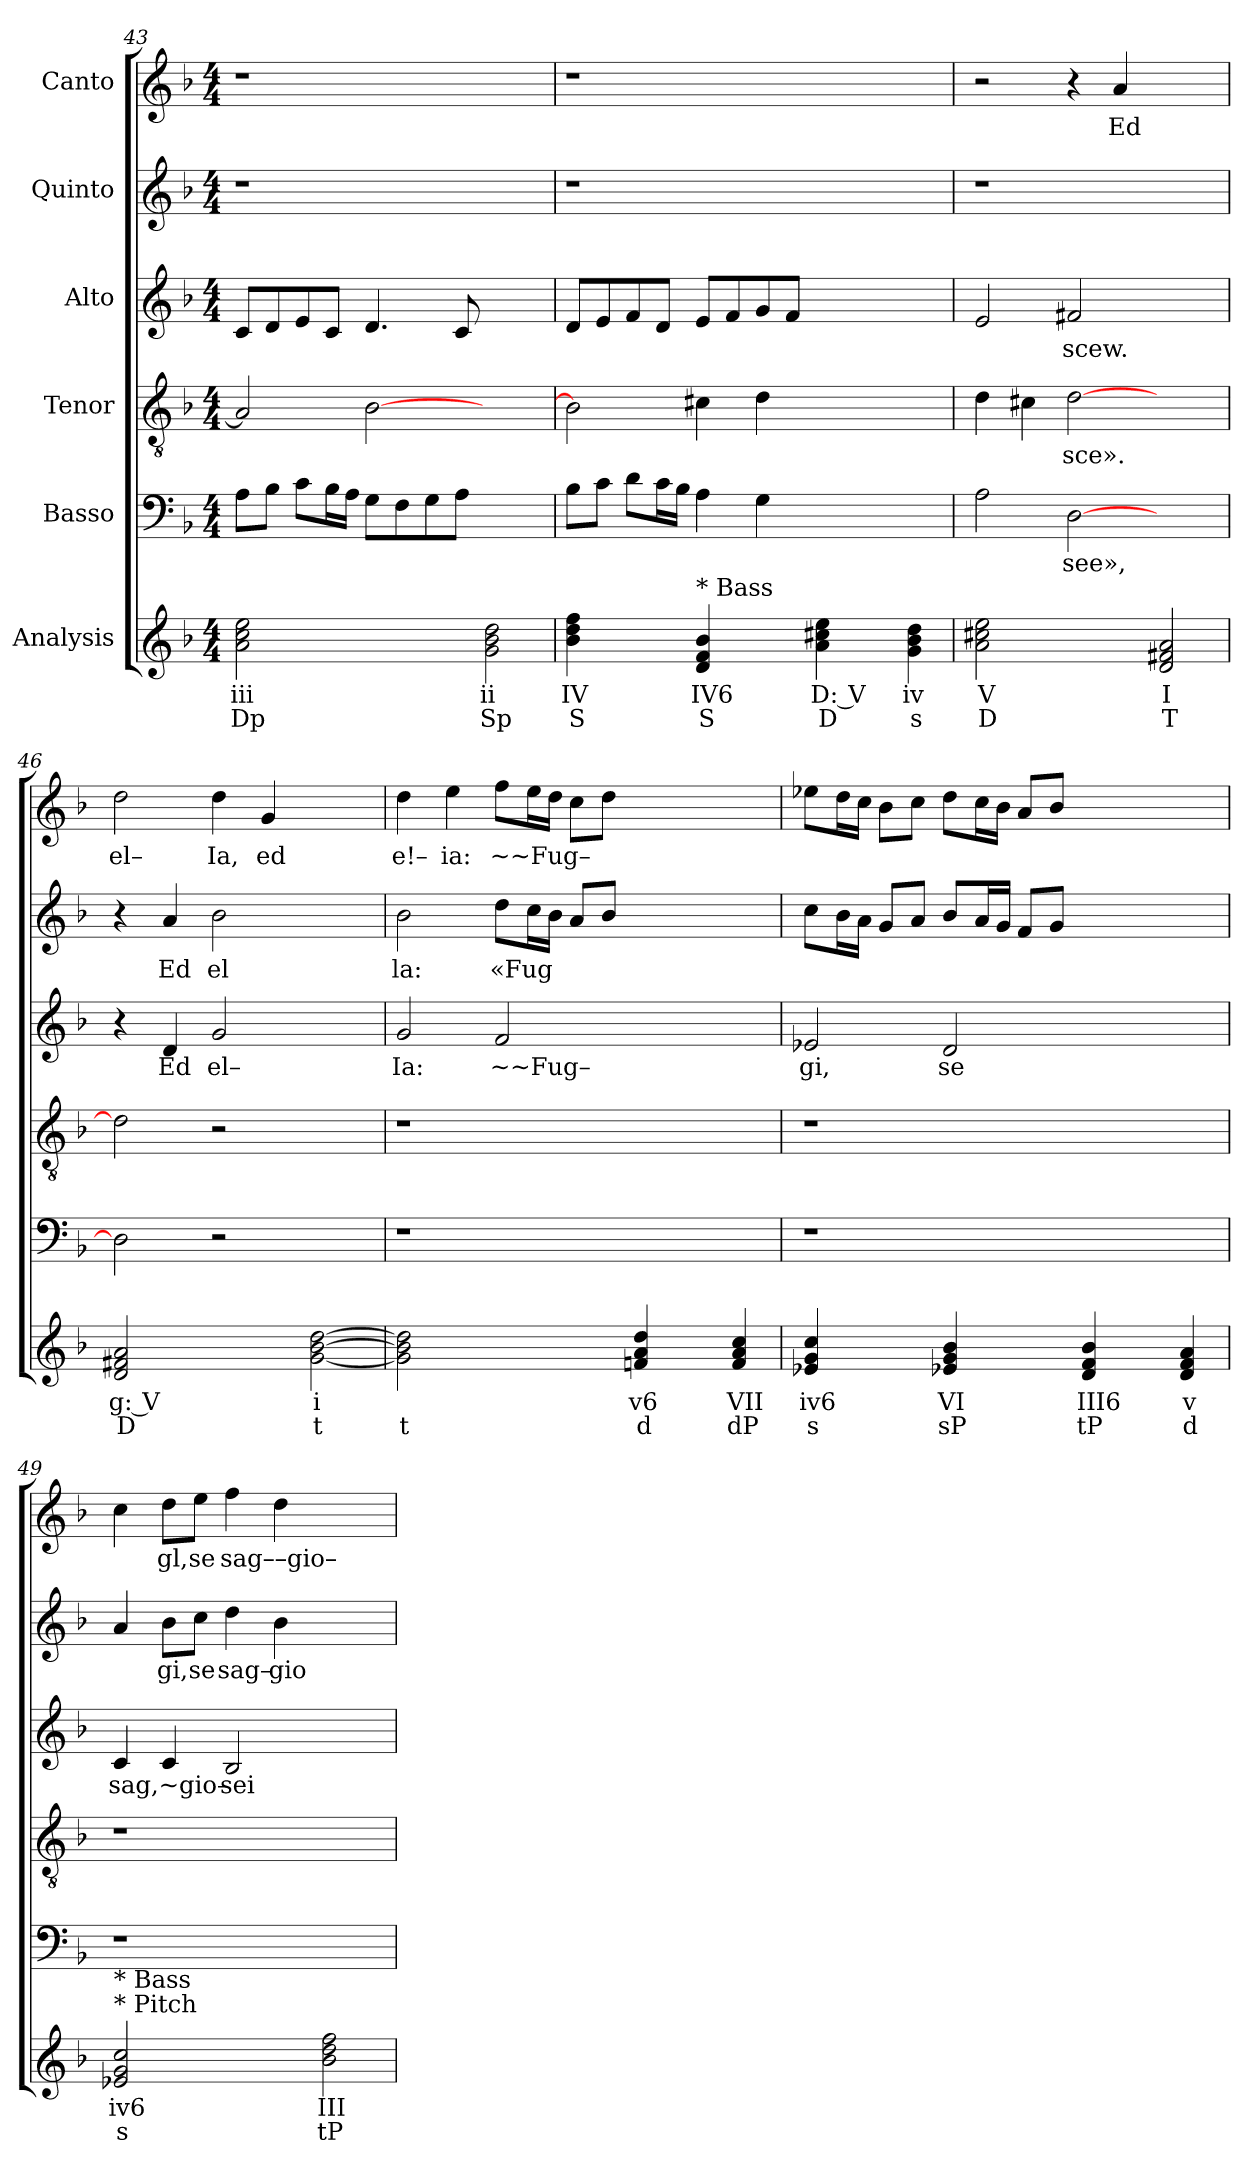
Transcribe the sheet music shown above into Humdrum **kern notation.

**kern	**text	**text	**kern	**text	**kern	**text	**kern	**text	**kern	**text	**kern	**text
*part6	*part6	*part6	*part5	*part5	*part4	*part4	*part3	*part3	*part2	*part2	*part1	*part1
*staff6	*staff6	*staff6	*staff5	*staff5	*staff4	*staff4	*staff3	*staff3	*staff2	*staff2	*staff1	*staff1
*I"Analysis	*	*	*I"Basso	*	*I"Tenor	*	*I"Alto	*	*I"Quinto	*	*I"Canto	*
*	*	*	*clefF4	*	*clefGv2	*	*clefG2	*	*clefG2	*	*clefG2	*
*k[b-]	*	*	*k[b-]	*	*k[b-]	*	*k[b-]	*	*k[b-]	*	*k[b-]	*
*	*	*	*F:	*	*F:	*	*F:	*	*F:	*	*F:	*
*M4/4	*	*	*M4/4	*	*M4/4	*	*M4/4	*	*M4/4	*	*M4/4	*
=43	=43	=43	=43	=43	=43	=43	=43	=43	=43	=43	=43	=43
2a 2cc 2ee	iii	Dp	8A\L	.	2A/]	.	8c/L	.	1r	.	1r	.
.	.	.	8B-\J	.	.	.	8d/	.	.	.	.	.
.	.	.	8c\L	.	.	.	8e/	.	.	.	.	.
.	.	.	16B-\L	.	.	.	8c/J	.	.	.	.	.
.	.	.	16A\JJ	.	.	.	.	.	.	.	.	.
2ryy	.	.	8G\L	.	[2B-\	.	4.d/	.	.	.	.	.
.	.	.	8F\	.	.	.	.	.	.	.	.	.
.	.	.	8G\	.	.	.	.	.	.	.	.	.
.	.	.	8A\J	.	.	.	8c/	.	.	.	.	.
2g 2b- 2dd	ii	Sp	2ryy	.	2ryy	.	2ryy	.	2ryy	.	2ryy	.
=44	=44	=44	=44	=44	=44	=44	=44	=44	=44	=44	=44	=44
4b- 4dd 4ff	IV	S	8B-\L	.	2B-\]	.	8d/L	.	1r	.	1r	.
.	.	.	8c\J	.	.	.	8e/	.	.	.	.	.
4ryy	.	.	8d\L	.	.	.	8f/	.	.	.	.	.
.	.	.	16c\L	.	.	.	8d/J	.	.	.	.	.
.	.	.	16B-\JJ	.	.	.	.	.	.	.	.	.
!LO:TX:a:t=* Bass	!	!	!	!	!	!	!	!	!	!	!	!
4d 4f 4b-	IV6	S	4A\	.	4c#X\	.	8e/L	.	.	.	.	.
.	.	.	.	.	.	.	8f/	.	.	.	.	.
4ryy	.	.	4G\	.	4d\	.	8g/	.	.	.	.	.
.	.	.	.	.	.	.	8f/J	.	.	.	.	.
4a 4cc#X 4ee	D: V	D	2.ryy	.	2.ryy	.	2.ryy	.	2.ryy	.	2.ryy	.
4ryy	.	.	.	.	.	.	.	.	.	.	.	.
4g 4b- 4dd	iv	s	.	.	.	.	.	.	.	.	.	.
=45	=45	=45	=45	=45	=45	=45	=45	=45	=45	=45	=45	=45
2a 2cc#X 2ee	V	D	2A\	.	4d\	.	2e/	.	1r	.	2r	.
.	.	.	.	.	4c#X\	.	.	.	.	.	.	.
!	!	!	!	!LO:LY:b	!	!	!	!	!	!	!	!
!	!	!	!	!	!	!LO:LY:b	!	!	!	!	!	!
!	!	!	!	!	!	!	!	!LO:LY:b	!	!	!	!
2ryy	.	.	[2D\	see»,	[2d\	sce».	2f#X/	scew.	.	.	4r	.
!	!	!	!	!	!	!	!	!	!	!	!	!LO:LY:b
.	.	.	.	.	.	.	.	.	.	.	4a/	Ed
2d 2f#X 2a	I	T	2ryy	.	2ryy	.	2ryy	.	2ryy	.	2ryy	.
=46	=46	=46	=46	=46	=46	=46	=46	=46	=46	=46	=46	=46
!	!	!	!	!	!	!	!	!	!	!	!	!LO:LY:b
2d 2f#X 2a	g: V	D	2D\]	.	2d\]	.	4r	.	4r	.	2dd\	el–
!	!	!	!	!	!	!	!	!LO:LY:b	!	!	!	!
!	!	!	!	!	!	!	!	!	!	!LO:LY:b	!	!
.	.	.	.	.	.	.	4d/	Ed	4a/	Ed	.	.
!	!	!	!	!	!	!	!	!LO:LY:b	!	!	!	!
!	!	!	!	!	!	!	!	!	!	!LO:LY:b	!	!
!	!	!	!	!	!	!	!	!	!	!	!	!LO:LY:b
2ryy	.	.	2r	.	2r	.	2g/	el–	2b-\	el	4dd\	Ia,
!	!	!	!	!	!	!	!	!	!	!	!	!LO:LY:b
.	.	.	.	.	.	.	.	.	.	.	4g/	ed
[2g [2b- [2dd	i	t	2ryy	.	2ryy	.	2ryy	.	2ryy	.	2ryy	.
=47	=47	=47	=47	=47	=47	=47	=47	=47	=47	=47	=47	=47
!	!	!	!	!	!	!	!	!LO:LY:b	!	!	!	!
!	!	!	!	!	!	!	!	!	!	!LO:LY:b	!	!
!	!	!	!	!	!	!	!	!	!	!	!	!LO:LY:b
2g] 2b-] 2dd]	.	t	1r	.	1r	.	2g/	Ia:	2b-\	la:	4dd\	e!–
!	!	!	!	!	!	!	!	!	!	!	!	!LO:LY:b
.	.	.	.	.	.	.	.	.	.	.	4ee\	ia:
!	!	!	!	!	!	!	!	!LO:LY:b	!	!	!	!
!	!	!	!	!	!	!	!	!	!	!LO:LY:b	!	!
!	!	!	!	!	!	!	!	!	!	!	!	!LO:LY:b
2ryy	.	.	.	.	.	.	2f/	~~Fug–	8dd\L	«Fug	8ff\L	~~Fug–
.	.	.	.	.	.	.	.	.	16cc\L	.	16ee\L	.
.	.	.	.	.	.	.	.	.	16b-\JJ	.	16dd\JJ	.
.	.	.	.	.	.	.	.	.	8a/L	.	8cc\L	.
.	.	.	.	.	.	.	.	.	8b-/J	.	8dd\J	.
4fn 4a 4dd	v6	d	2.ryy	.	2.ryy	.	2.ryy	.	2.ryy	.	2.ryy	.
4ryy	.	.	.	.	.	.	.	.	.	.	.	.
4f 4a 4cc	VII	dP	.	.	.	.	.	.	.	.	.	.
=48	=48	=48	=48	=48	=48	=48	=48	=48	=48	=48	=48	=48
!	!	!	!	!	!	!	!	!LO:LY:b	!	!	!	!
4e-X 4g 4cc	iv6	s	1r	.	1r	.	2e-X/	gi,	8cc\L	.	8ee-X\L	.
.	.	.	.	.	.	.	.	.	16b-\L	.	16dd\L	.
.	.	.	.	.	.	.	.	.	16a\JJ	.	16cc\JJ	.
4ryy	.	.	.	.	.	.	.	.	8g/L	.	8b-\L	.
.	.	.	.	.	.	.	.	.	8a/J	.	8cc\J	.
!	!	!	!	!	!	!	!	!LO:LY:b	!	!	!	!
4e-X 4g 4b-	VI	sP	.	.	.	.	2d/	se	8b-/L	.	8dd\L	.
.	.	.	.	.	.	.	.	.	16a/L	.	16cc\L	.
.	.	.	.	.	.	.	.	.	16g/JJ	.	16b-\JJ	.
4ryy	.	.	.	.	.	.	.	.	8f/L	.	8a/L	.
.	.	.	.	.	.	.	.	.	8g/J	.	8b-/J	.
4d 4f 4b-	III6	tP	2.ryy	.	2.ryy	.	2.ryy	.	2.ryy	.	2.ryy	.
4ryy	.	.	.	.	.	.	.	.	.	.	.	.
4d 4f 4a	v	d	.	.	.	.	.	.	.	.	.	.
=49	=49	=49	=49	=49	=49	=49	=49	=49	=49	=49	=49	=49
!LO:TX:a:t=* Pitch	!	!	!	!	!	!	!	!	!	!	!	!
!LO:TX:a:t=* Bass	!	!	!	!	!	!	!	!	!	!	!	!
!	!	!	!	!	!	!	!	!LO:LY:b	!	!	!	!
2e-X 2g 2cc	iv6	s	1r	.	1r	.	4c/	sag,~gio–	4a/	.	4cc\	.
!	!	!	!	!	!	!	!	!	!	!LO:LY:b	!	!
!	!	!	!	!	!	!	!	!	!	!	!	!LO:LY:b
.	.	.	.	.	.	.	4c/	.	8b-\L	gi,	8dd\L	gl,
!	!	!	!	!	!	!	!	!	!	!LO:LY:b	!	!
!	!	!	!	!	!	!	!	!	!	!	!	!LO:LY:b
.	.	.	.	.	.	.	.	.	8cc\J	se	8ee\J	se
!	!	!	!	!	!	!	!	!LO:LY:b	!	!	!	!
!	!	!	!	!	!	!	!	!	!	!LO:LY:b	!	!
!	!	!	!	!	!	!	!	!	!	!	!	!LO:LY:b
2ryy	.	.	.	.	.	.	2B-/	sei	4dd\	sag–	4ff\	sag––gio–
!	!	!	!	!	!	!	!	!	!	!LO:LY:b	!	!
.	.	.	.	.	.	.	.	.	4b-\	gio	4dd\	.
2b- 2dd 2ff	III	tP	2ryy	.	2ryy	.	2ryy	.	2ryy	.	2ryy	.
=	=	=	=	=	=	=	=	=	=	=	=	=
*-	*-	*-	*-	*-	*-	*-	*-	*-	*-	*-	*-	*-
